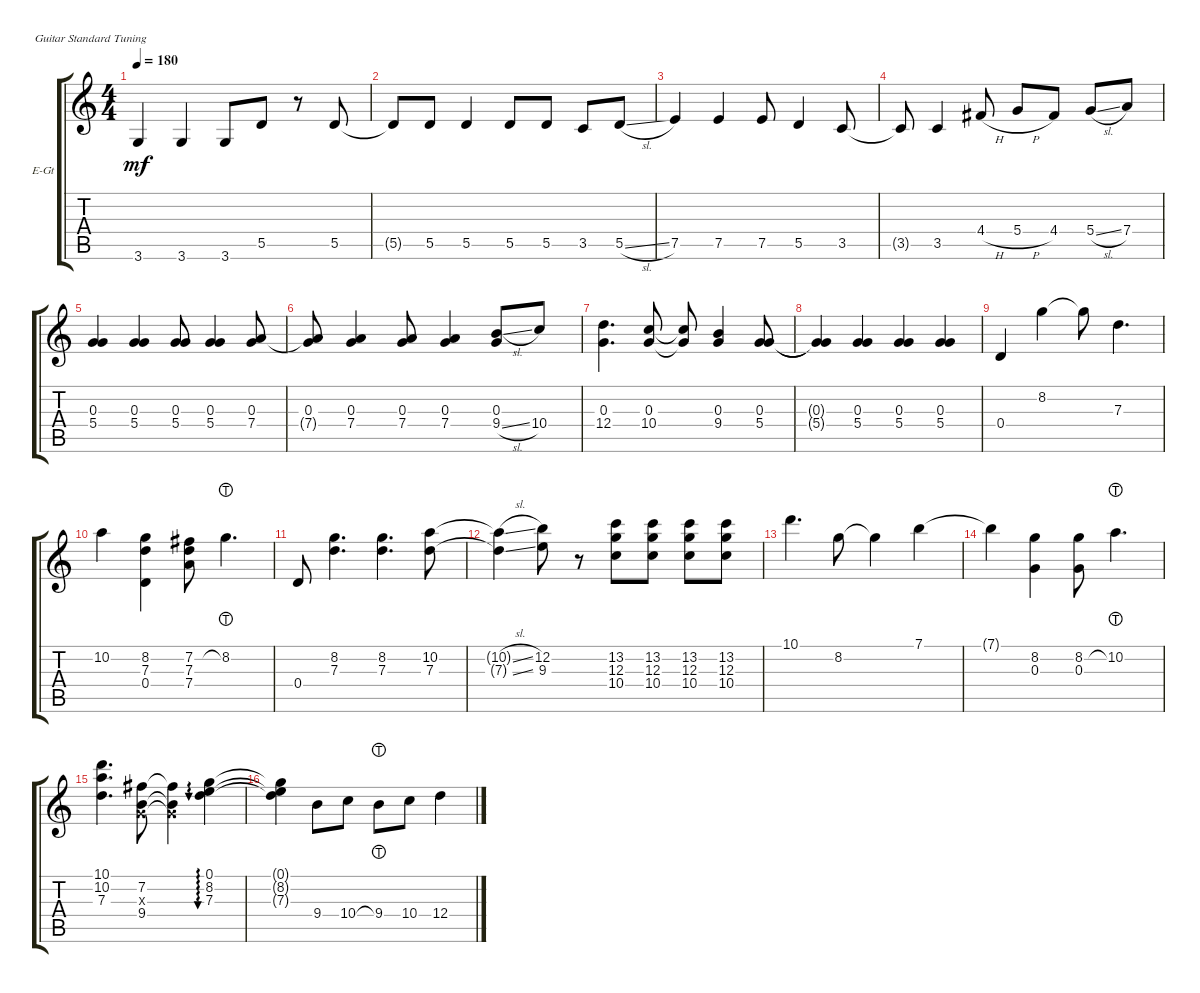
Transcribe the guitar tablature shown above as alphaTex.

\defaultSystemsLayout 4
\bracketExtendMode groupsimilarinstruments
\firstSystemTrackNameOrientation horizontal
\otherSystemsTrackNameOrientation horizontal
\track ("Electric Guitar" "E-Gt") {multiBarRest instrument distortionguitar}
\staff {score tabs}
\tuning (E4 B3 G3 D3 A2 E2)
\ts (4 4)
\tempo 180
\clef g2
\ks c
3.6.4{dy mf} 3.6.4 3.6.8 5.5.8 r.8 5.5.8 |
5.5{t}.8 5.5.8 5.5.4 5.5.8 5.5.8 3.5.8 5.5{sl}.8 |
7.5.4 7.5.4 7.5.8 5.5.4 3.5.8 |
3.5{t}.8 3.5.4 4.4{h}.8 5.4{h}.8 4.4.8 5.4{sl}.8 7.4.8 |
(5.4 0.3).4 (5.4 0.3).4 (0.3 5.4).8 (5.4 0.3).4 (7.4 0.3).8 |
(0.3 7.4{t}).8 (7.4 0.3).4 (0.3 7.4).8 (7.4 0.3).4 (0.3 9.4{sl}).8 10.4.8 |
(12.4 0.3).4{d} (10.4 0.3).8 (10.4{t} 0.3{t}).8 (9.4 0.3).4 (0.3 5.4).8 |
(5.4{t} 0.3{t}).4 (5.4 0.3).4 (0.3 5.4).4 (5.4 0.3).4 |
0.4.4 8.2.4 8.2{t}.8 7.3.4{d} |
10.2.4 (8.2 7.3 0.4).4 (7.2 7.3 7.4).8 8.2{lht}.4{d} |
0.4.8 (7.3 8.2).4{d} (7.3 8.2).4{d} (7.3 10.2).8 |
(7.3{sl t} 10.2{sl t}).4 (9.3 12.2).8 r.8 (10.4 12.3 13.2).8 (10.4 12.3 13.2).8 (10.4 12.3 13.2).8 (10.4 12.3 13.2).8 |
10.1.4{d} 8.2.8 8.2{t}.4 7.1.4 |
7.1{t}.4 (8.2 0.3).4 (8.2 0.3).8 10.2{lht}.4{d} |
(10.1 10.2 7.3).4{d} (7.2 0.3{x} 9.4).8 (9.4{t} 0.3{x t} 7.2{t}).4 (0.1 8.2 7.3).4{au 0} |
(0.1{t} 8.2{t} 7.3{t}).4 9.4.8 10.4.8 9.4{lht}.8 10.4.8 12.4.4
